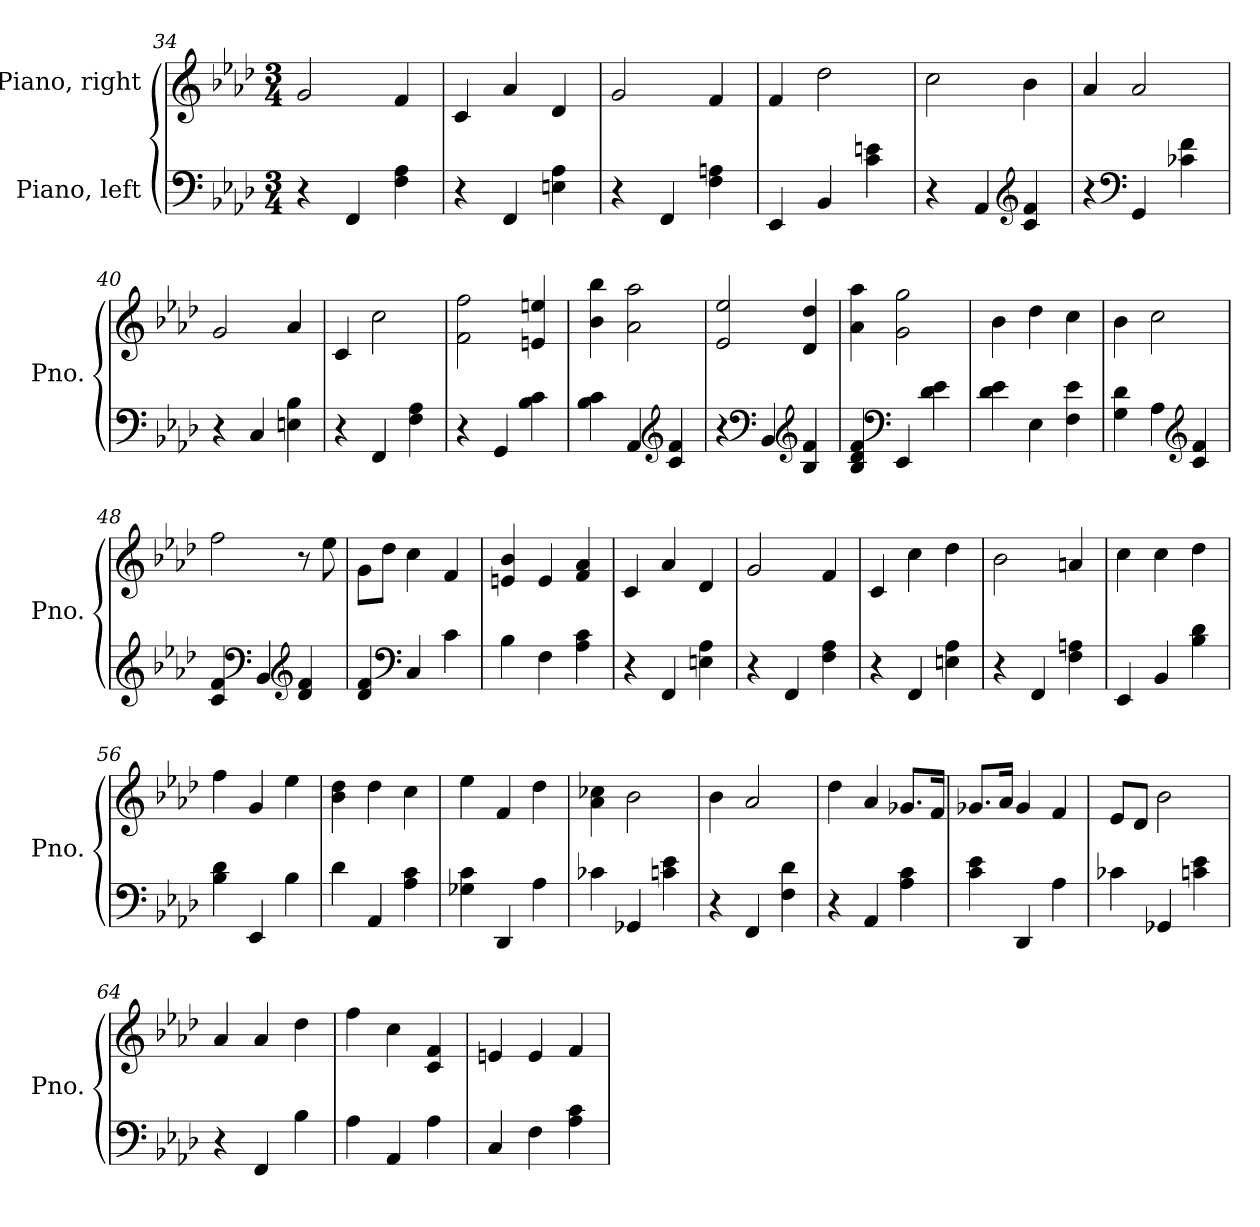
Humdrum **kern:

**kern	**kern
*part2	*part1
*staff2	*staff1
*I"Piano, left	*I"Piano, right
*I'Pno.	*I'Pno.
*clefF4	*clefG2
*k[b-e-a-d-]	*k[b-e-a-d-]
*M3/4	*M3/4
=34	=34
4r	2g/
4FF/	.
4F\ 4A-\	4f/
=35	=35
4r	4c/
4FF/	4a-/
4En\ 4A-\	4d-/
!!LO:LB:g=z
=36	=36
4r	2g/
4FF/	.
4F\ 4An\	4f/
=37	=37
4EE-/	4f/
4BB-/	2dd-\
4c\ 4en\	.
=38	=38
4r	2cc\
4AA-/	.
*clefG2	*
4c/ 4f/	4b-\
=39	=39
4r	4a-/
*clefF4	*
4GG/	2a-/
4c-X\ 4f\	.
=40	=40
4r	2g/
4C/	.
4En\ 4B-\	4a-/
=41	=41
4r	4c/
4FF/	2cc\
4F\ 4A-\	.
=42	=42
4r	2f\ 2ff\
4GG/	.
4B-\ 4c\	4en/ 4een/
=43	=43
4B-\ 4c\	4b-\ 4bb-\
4AA-/	2a-\ 2aa-\
*clefG2	*
4c/ 4f/	.
!!LO:PB:g=z
=44	=44
4r	2e-/ 2ee-/
*clefF4	*
4BB-/	.
*clefG2	*
4B-/ 4f/	4d-/ 4dd-/
=45	=45
4B-/ 4d-/ 4f/	4a-\ 4aa-\
*clefF4	*
4EE-/	2g\ 2gg\
4d-\ 4e-\	.
=46	=46
4d-\ 4e-\	4b-\
4E-\	4dd-\
4F\ 4e-\	4cc\
=47	=47
4G\ 4d-\	4b-\
4A-\	2cc\
*clefG2	*
4c/ 4f/	.
=48	=48
4c/ 4f/	2ff\
*clefF4	*
4BB-/	.
*clefG2	*
4d-/ 4f/	8r
.	8ee-\
=49	=49
4d-/ 4f/	8g\L
.	8dd-\J
*clefF4	*
4C/	4cc\
4c\	4f/
!!LO:LB:g=z
=50	=50
4B-\	4en/ 4b-/
4F\	4e/
4A-\ 4c\	4f/ 4a-/
=51	=51
4r	4c/
4FF/	4a-/
4En\ 4A-\	4d-/
=52	=52
4r	2g/
4FF/	.
4F\ 4A-\	4f/
=53	=53
4r	4c/
4FF/	4cc\
4En\ 4A-\	4dd-\
=54	=54
4r	2b-\
4FF/	.
4F\ 4An\	4an/
=55	=55
4EE-/	4cc\
4BB-/	4cc\
4B-\ 4d-\	4dd-\
=56	=56
4B-\ 4d-\	4ff\
4EE-/	4g/
4B-\	4ee-\
=57	=57
4d-\	4b-\ 4dd-\
4AA-/	4dd-\
4A-\ 4c\	4cc\
=58	=58
4G-X\ 4c\	4ee-\
4DD-/	4f/
4A-\	4dd-\
!!LO:LB:g=z
=59	=59
4c-X\	4a-\ 4cc-X\
4GG-X/	2b-\
4cn\ 4e-\	.
=60	=60
4r	4b-\
4FF/	2a-/
4F\ 4d-\	.
=61	=61
4r	4dd-\
4AA-/	4a-/
4A-\ 4c\	8.g-X/L
.	16f/Jk
=62	=62
4c\ 4e-\	8.g-X/L
.	16a-/Jk
4DD-/	4g-/
4A-\	4f/
=63	=63
4c-X\	8e-/L
.	8d-/J
4GG-X/	2b-\
4cn\ 4e-\	.
=64	=64
4r	4a-/
4FF/	4a-/
4B-\	4dd-\
=65	=65
4A-\	4ff\
4AA-/	4cc\
4A-\	4c/ 4f/
=66	=66
4C/	4en/
4F\	4e/
4A-\ 4c\	4f/
=	=
*-	*-
